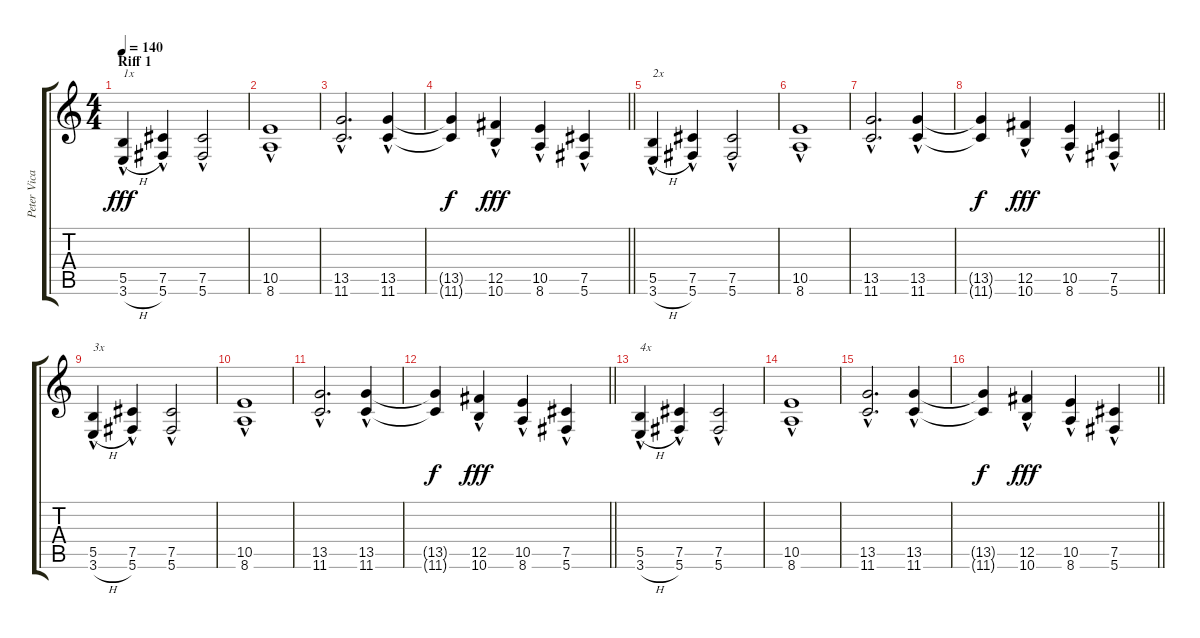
\track ("Peter Vicar" "Peter Vica") {instrument distortionguitar}
\staff {score tabs}
\tuning (Db4 Ab3 E3 B2 Gb2 Db2) {hide}
\ts (4 4)
\section ("" "Riff 1")
\tempo 140
\clef g2
\ks c
(5.5 3.6{h hac}).4{txt "1x" dy fff} (7.5 5.6{hac}).4 (7.5 5.6{hac}).2 |
(10.5 8.6{hac}).1 |
(13.5 11.6{hac}).2{d} (13.5 11.6{hac}).4 |
\barLineRight lightlight
(13.5{t} 11.6{t}).4{dy f} (12.5 10.6{hac}).4{dy fff} (10.5 8.6{hac}).4 (7.5 5.6{hac}).4 |
(5.5 3.6{h hac}).4{txt "2x"} (7.5 5.6{hac}).4 (7.5 5.6{hac}).2 |
(10.5 8.6{hac}).1 |
(13.5 11.6{hac}).2{d} (13.5 11.6{hac}).4 |
\barLineRight lightlight
(13.5{t} 11.6{t}).4{dy f} (12.5 10.6{hac}).4{dy fff} (10.5 8.6{hac}).4 (7.5 5.6{hac}).4 |
(5.5 3.6{h hac}).4{txt "3x"} (7.5 5.6{hac}).4 (7.5 5.6{hac}).2 |
(10.5 8.6{hac}).1 |
(13.5 11.6{hac}).2{d} (13.5 11.6{hac}).4 |
\barLineRight lightlight
(13.5{t} 11.6{t}).4{dy f} (12.5 10.6{hac}).4{dy fff} (10.5 8.6{hac}).4 (7.5 5.6{hac}).4 |
(5.5 3.6{h hac}).4{txt "4x"} (7.5 5.6{hac}).4 (7.5 5.6{hac}).2 |
(10.5 8.6{hac}).1 |
(13.5 11.6{hac}).2{d} (13.5 11.6{hac}).4 |
\barLineRight lightlight
(13.5{t} 11.6{t}).4{dy f} (12.5 10.6{hac}).4{dy fff} (10.5 8.6{hac}).4 (7.5 5.6{hac}).4
